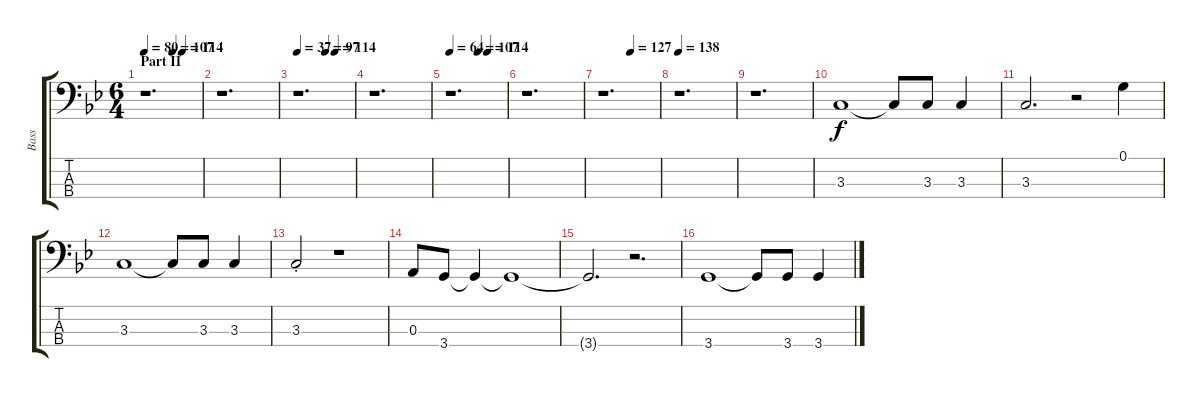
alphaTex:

\track ("Bass" "Bass") {instrument electricbassfinger}
\staff {score tabs}
\tuning (G2 D2 A1 E1) {hide}
\ts (6 4)
\section ("" "Part II")
\tempo 80
\tempo (107 0.5)
\tempo (114 0.6666666666666666)
\clef f4
\ks gminor
r.1{d dy f} |
r.1{d} |
\tempo 37
\tempo (97 0.5)
\tempo (114 0.6666666666666666)
r.1{d} |
r.1{d} |
\tempo 64
\tempo (107 0.5)
\tempo (114 0.6666666666666666)
r.1{d} |
r.1{d} |
\tempo (127 0.5)
r.1{d} |
\tempo 138
r.1{d} |
r.1{d} |
3.3.1 3.3{t}.8 3.3.8 3.3.4 |
3.3.2{d} r.2 0.1.4 |
3.3.1 3.3{t}.8 3.3.8 3.3.4 |
3.3{st}.2 r.1 |
0.3.8 3.4.8 3.4{t}.4 3.4{t}.1 |
3.4{t}.2{d} r.2{d} |
3.4.1 3.4{t}.8 3.4.8 3.4.4
